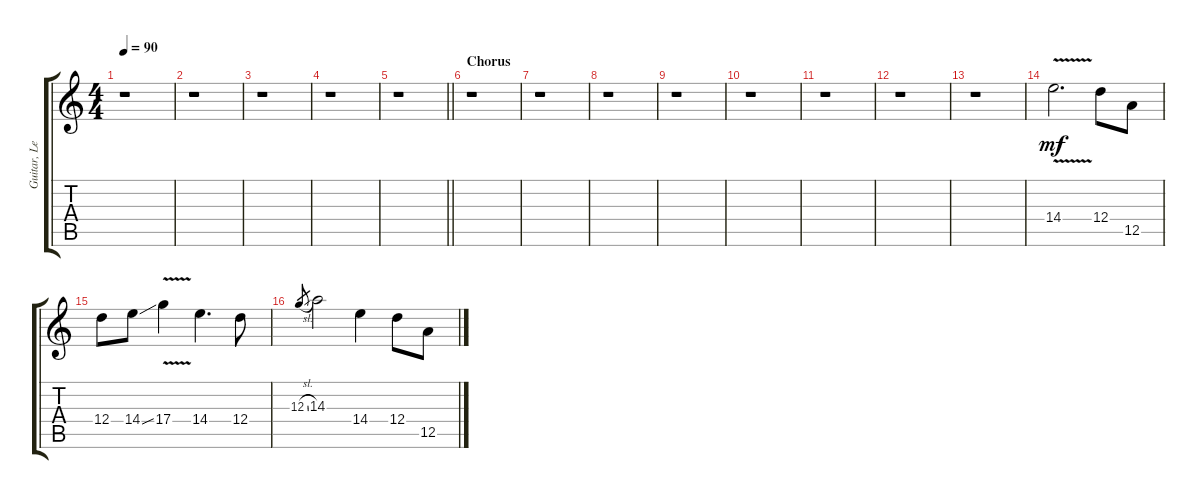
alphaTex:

\track ("Guitar, Lead Overdub" "Guitar, Le") {instrument distortionguitar}
\staff {score tabs}
\tuning (E4 B3 G3 D3 A2 E2) {hide}
\ts (4 4)
\tempo 90
\clef g2
\ks c
r.1{dy mf} |
r.1 |
r.1 |
r.1 |
\barLineRight lightlight
r.1 |
\section ("" "Chorus")
r.1 |
r.1 |
r.1 |
r.1 |
r.1 |
r.1 |
r.1 |
r.1 |
14.4{v}.2{d} 12.4.8 12.5.8 |
12.4.8 14.4{ss}.8 17.4{v}.4 14.4.4{d} 12.4.8 |
12.3{sl}.8{gr} 14.3.2 14.4.4 12.4.8 12.5.8
